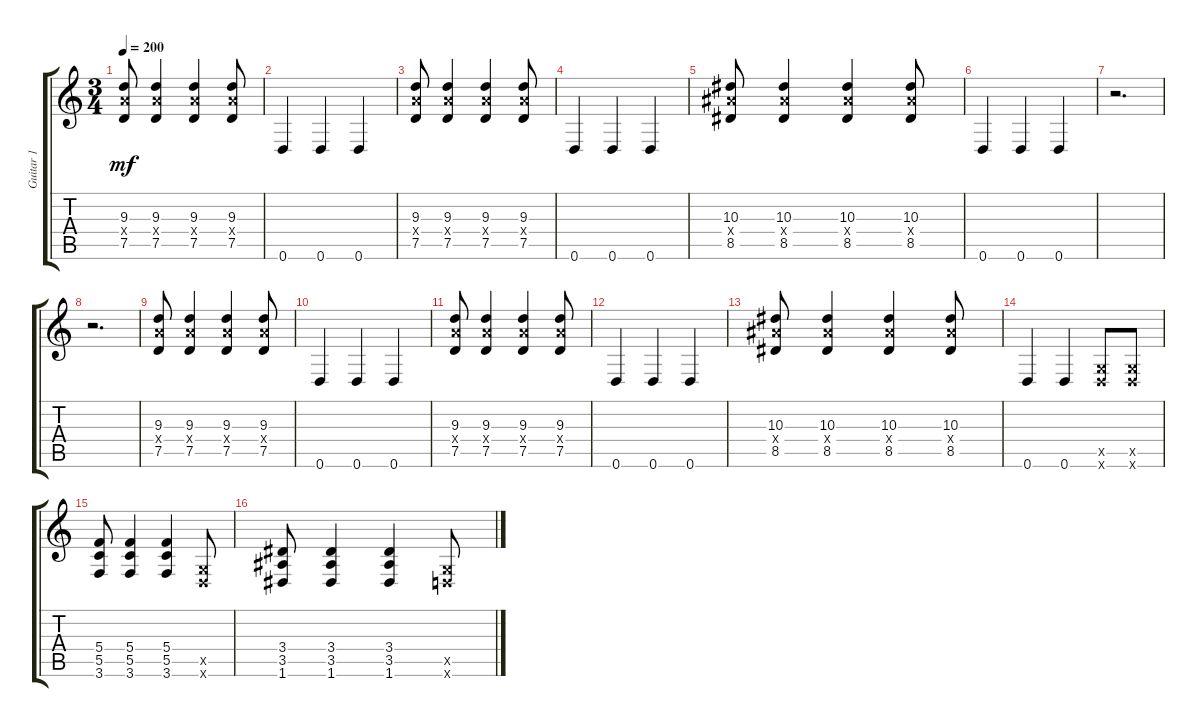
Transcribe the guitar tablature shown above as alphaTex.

\track ("Guitar 1" "Guitar 1") {instrument distortionguitar}
\staff {score tabs}
\tuning (D4 A3 F3 C3 G2 D2) {hide}
\ts (3 4)
\tempo 200
\clef g2
\ks c
(9.3 9.4{x} 7.5).8{dy mf} (9.3 9.4{x} 7.5).4 (9.3 9.4{x} 7.5).4 (9.3 9.4{x} 7.5).8 |
0.6.4 0.6.4 0.6.4 |
(9.3 9.4{x} 7.5).8 (9.3 9.4{x} 7.5).4 (9.3 9.4{x} 7.5).4 (9.3 9.4{x} 7.5).8 |
0.6.4 0.6.4 0.6.4 |
(10.3 10.4{x} 8.5).8 (10.3 10.4{x} 8.5).4 (10.3 10.4{x} 8.5).4 (10.3 10.4{x} 8.5).8 |
0.6.4 0.6.4 0.6.4 |
r.2{d} |
r.2{d} |
(9.3 9.4{x} 7.5).8 (9.3 9.4{x} 7.5).4 (9.3 9.4{x} 7.5).4 (9.3 9.4{x} 7.5).8 |
0.6.4 0.6.4 0.6.4 |
(9.3 9.4{x} 7.5).8 (9.3 9.4{x} 7.5).4 (9.3 9.4{x} 7.5).4 (9.3 9.4{x} 7.5).8 |
0.6.4 0.6.4 0.6.4 |
(10.3 10.4{x} 8.5).8 (10.3 10.4{x} 8.5).4 (10.3 10.4{x} 8.5).4 (10.3 10.4{x} 8.5).8 |
0.6.4 0.6.4 (0.5{x} 0.6{x}).8 (0.5{x} 0.6{x}).8 |
(5.4 5.5 3.6).8 (5.4 5.5 3.6).4 (5.4 5.5 3.6).4 (0.5{x} 0.6{x}).8 |
(3.4 3.5 1.6).8 (3.4 3.5 1.6).4 (3.4 3.5 1.6).4 (0.5{x} 0.6{x}).8
